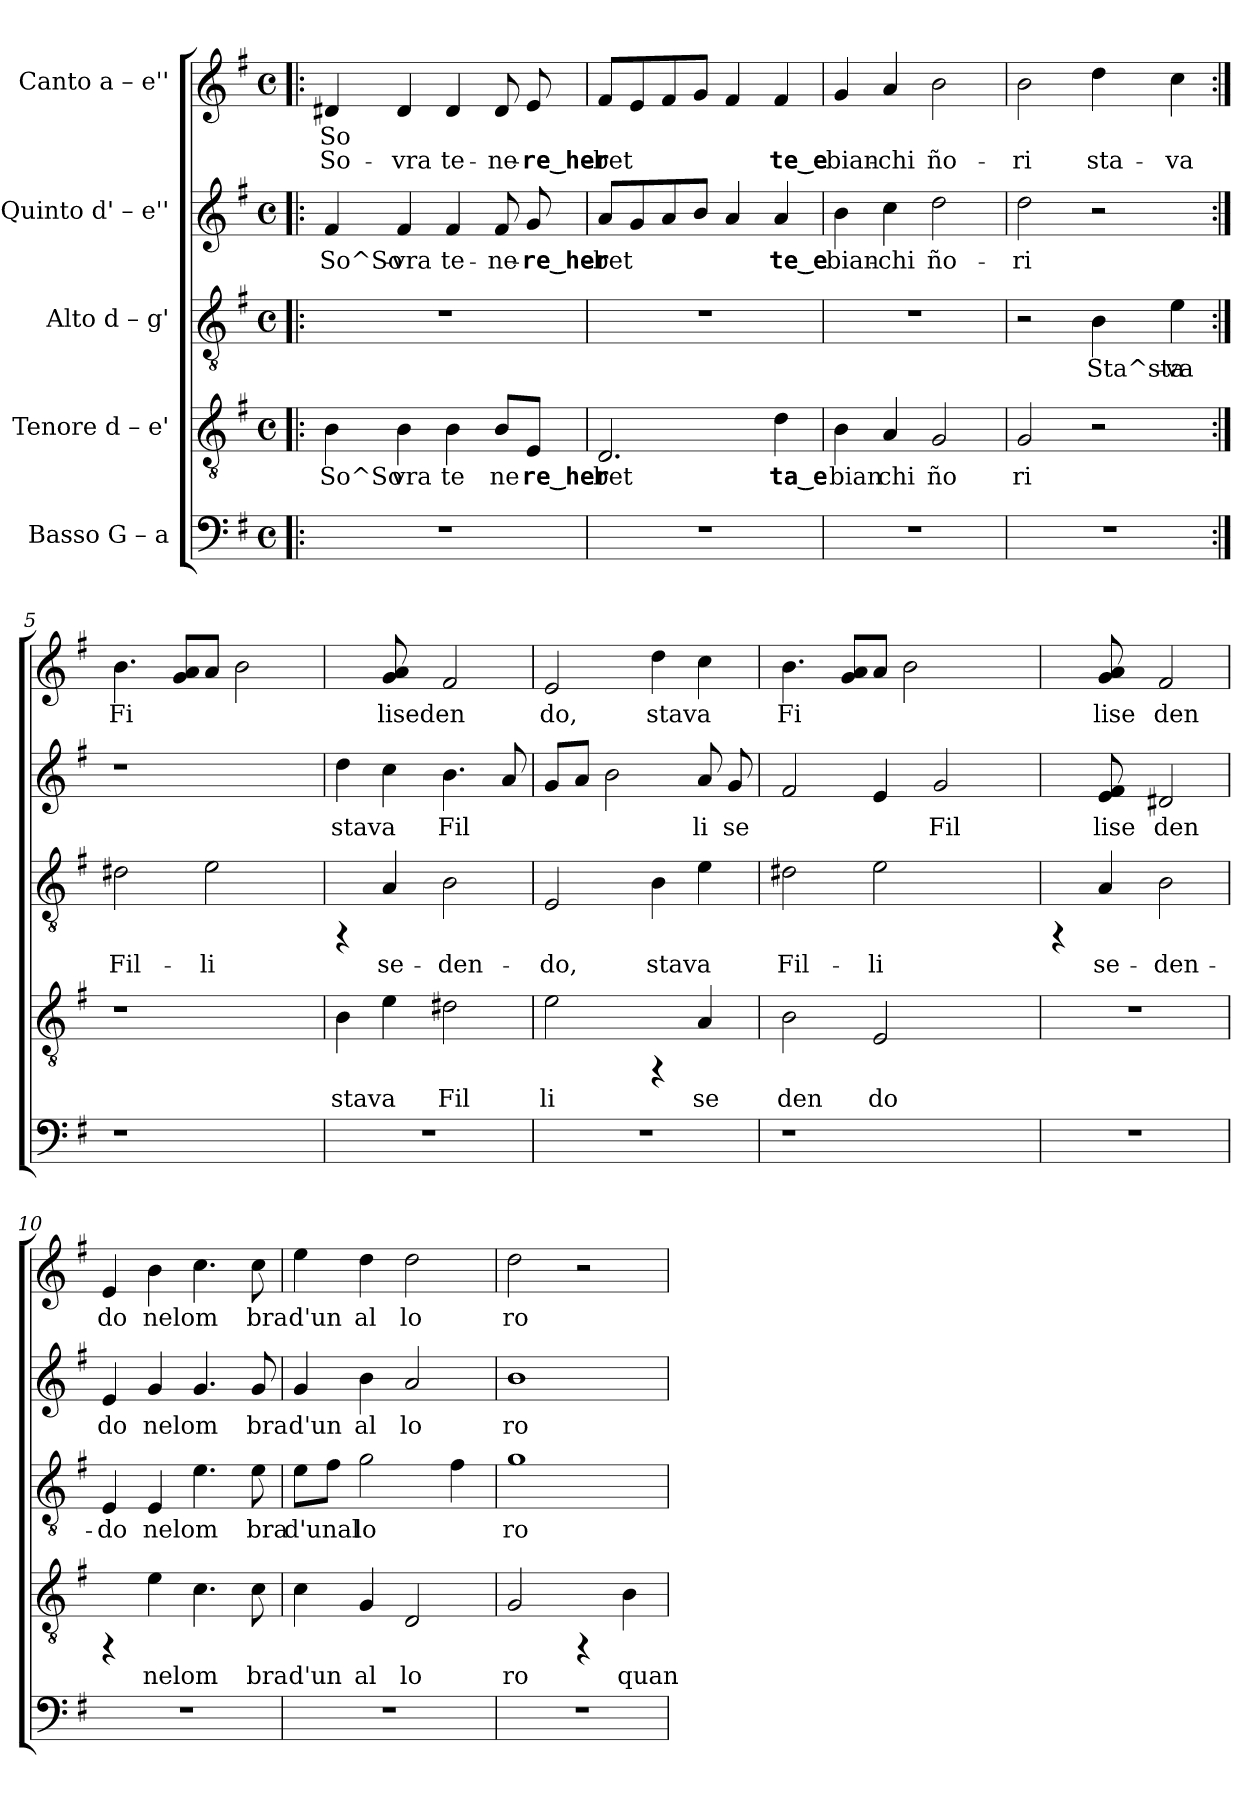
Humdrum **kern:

**kern	**kern	**text	**kern	**text	**kern	**text	**kern	**text	**text
*part5	*part4	*part4	*part3	*part3	*part2	*part2	*part1	*part1	*part1
*staff5	*staff4	*staff4	*staff3	*staff3	*staff2	*staff2	*staff1	*staff1	*staff1
*I"Basso  G – a	*I"Tenore  d – e'	*	*I"Alto  d – g'	*	*I"Quinto  d' – e''	*	*I"Canto  a – e''	*	*
!!LO:PB:g=z
*stria5	*stria5	*	*stria5	*	*stria5	*	*stria5	*	*
*clefF4	*clefGv2	*	*clefGv2	*	*clefG2	*	*clefG2	*	*
*k[f#]	*k[f#]	*	*k[f#]	*	*k[f#]	*	*k[f#]	*	*
*G:	*G:	*	*G:	*	*G:	*	*G:	*	*
*M4/4	*M4/4	*	*M4/4	*	*M4/4	*	*M4/4	*	*
*met(c)	*met(c)	*	*met(c)	*	*met(c)	*	*met(c)	*	*
=1!|:	=1!|:	=1!|:	=1!|:	=1!|:	=1!|:	=1!|:	=1!|:	=1!|:	=1!|:
!	!	!LO:LY:b:rj	!	!	!	!LO:LY:b:rj	!	!LO:LY:b:rj	!LO:LY:b:rj
1r	4B\	So^So	1r	.	4f#/	So^So-	4d#X/	So	So-
!	!	!LO:LY:b:rj	!	!	!	!LO:LY:b:rj	!	!LO:LY:b:rj	!LO:LY:b:rj
.	4B\	vra	.	.	4f#/	-vra	4d#/	-	vra
!	!	!LO:LY:b:rj	!	!	!	!LO:LY:b:rj	!	!LO:LY:b:rj	!LO:LY:b:rj
.	4B\	te	.	.	4f#/	te-	4d#/	.	te-
!	!	!LO:LY:b:rj	!	!	!	!LO:LY:b:rj	!	!LO:LY:b:rj	!LO:LY:b:rj
.	8B/L	ne	.	.	8f#/	-ne-	8d#/	-	ne-
!	!	!LO:LY:b:rj	!	!	!	!LO:LY:b:rj	!	!LO:LY:b:rj	!LO:LY:b:rj
.	8E/J	re‿her	.	.	8g/	-re‿her-	8e/	-	re‿her-
=2	=2	=2	=2	=2	=2	=2	=2	=2	=2
!	!	!LO:LY:b:rj	!	!	!	!LO:LY:b:rj	!	!LO:LY:b:rj	!LO:LY:b:rj
1r	2.D/	bet	1r	.	8a/L	-bet-	8f#/L	-	bet-
!	!	!	!	!	!	!LO:LY:b:rj	!	!LO:LY:b:rj	!LO:LY:b:rj
.	.	.	.	.	8g/	--	8e/	-	-
!	!	!	!	!	!	!LO:LY:b:rj	!	!LO:LY:b:rj	!LO:LY:b:rj
.	.	.	.	.	8a/	--	8f#/	-	-
!	!	!	!	!	!	!LO:LY:b:rj	!	!LO:LY:b:rj	!LO:LY:b:rj
.	.	.	.	.	8b/J	--	8g/J	-	-
!	!	!	!	!	!	!LO:LY:b:rj	!	!LO:LY:b:rj	!LO:LY:b:rj
.	.	.	.	.	4a/	--	4f#/	-	-
!	!	!LO:LY:b:rj	!	!	!	!LO:LY:b:rj	!	!LO:LY:b:rj	!LO:LY:b:rj
.	4d\	ta‿e	.	.	4a/	-te‿e	4f#/	-	te‿e
=3	=3	=3	=3	=3	=3	=3	=3	=3	=3
!	!	!LO:LY:b:rj	!	!	!	!LO:LY:b:rj	!	!LO:LY:b:rj	!LO:LY:b:rj
1r	4B\	bian	1r	.	4b\	bian-	4g/	.	bian-
!	!	!LO:LY:b:rj	!	!	!	!LO:LY:b:rj	!	!LO:LY:b:rj	!LO:LY:b:rj
.	4A/	chi	.	.	4cc\	-chi	4a/	-	chi
!	!	!LO:LY:b:rj	!	!	!	!LO:LY:b:rj	!	!LO:LY:b:rj	!LO:LY:b:rj
.	2G/	ño	.	.	2dd\	ño-	2b\	.	ño-
=4	=4	=4	=4	=4	=4	=4	=4	=4	=4
!	!	!LO:LY:b:rj	!	!	!	!LO:LY:b:rj	!	!LO:LY:b:rj	!LO:LY:b:rj
1r	2G/	ri	2r	.	2dd\	-ri	2b\	-	ri
!	!	!	!	!LO:LY:b:rj	!	!	!	!LO:LY:b:rj	!LO:LY:b:rj
.	2r	.	4B\	Sta^sta-	2r	.	4dd\	.	sta-
!	!	!	!	!LO:LY:b:rj	!	!	!	!LO:LY:b:rj	!LO:LY:b:rj
.	.	.	4e\	-va	.	.	4cc\	-	va
!!LO:LB:g=z
=5:|!	=5:|!	=5:|!	=5:|!	=5:|!	=5:|!	=5:|!	=5:|!	=5:|!	=5:|!
!	!	!	!	!LO:LY:b:rj	!	!	!	!LO:LY:b:rj	!
1r	1r	.	2d#X\	Fil-	1r	.	4.b\	Fi	.
!	!	!	!	!	!	!	!	!LO:LY:b:rj	!
.	.	.	.	.	.	.	8a/ 8g/L	.	.
!	!	!	!	!LO:LY:b:rj	!	!	!	!LO:LY:b:rj	!
.	.	.	2e\	-li	.	.	8a/J	.	.
.	.	.	.	.	.	.	2b\	.	.
8ryy	8ryy	.	8ryy	.	8ryy	.	.	.	.
=6	=6	=6	=6	=6	=6	=6	=6	=6	=6
!	!	!LO:LY:b:rj	!	!	!	!LO:LY:b:rj	!	!	!
1r	4B\	stava	4rFF	.	4dd\	stava	4ryy	.	.
!	!	!LO:LY:b:rj	!	!LO:LY:b:rj	!	!LO:LY:b:rj	!	!LO:LY:b:rj	!
.	4e\	.	4A/	se-	4cc\	.	8a/ 8g/	liseden	.
.	.	.	.	.	.	.	8ryy	.	.
!	!	!LO:LY:b:rj	!	!LO:LY:b:rj	!	!LO:LY:b:rj	!	!LO:LY:b:rj	!
.	2d#X\	Fil	2B\	-den-	4.b\	Fil	2f#/	.	.
!	!	!	!	!	!	!LO:LY:b:rj	!	!	!
.	.	.	.	.	8a/	.	.	.	.
=7	=7	=7	=7	=7	=7	=7	=7	=7	=7
!	!	!LO:LY:b:rj	!	!LO:LY:b:rj	!	!LO:LY:b:rj	!	!LO:LY:b:rj	!
1r	2e\	li	2E/	-do,	8g/L	.	2e/	do,	.
!	!	!	!	!	!	!LO:LY:b:rj	!	!	!
.	.	.	.	.	8a/J	.	.	.	.
!	!	!	!	!	!	!LO:LY:b:rj	!	!	!
.	.	.	.	.	2b\	.	.	.	.
!	!	!	!	!LO:LY:b:rj	!	!	!	!LO:LY:b:rj	!
.	4rFF	.	4B\	stava	.	.	4dd\	stava	.
!	!	!LO:LY:b:rj	!	!LO:LY:b:rj	!	!LO:LY:b:rj	!	!LO:LY:b:rj	!
.	4A/	se	4e\	.	8a/	li	4cc\	.	.
!	!	!	!	!	!	!LO:LY:b:rj	!	!	!
.	.	.	.	.	8g/	se	.	.	.
=8	=8	=8	=8	=8	=8	=8	=8	=8	=8
!	!	!LO:LY:b:rj	!	!LO:LY:b:rj	!	!	!	!LO:LY:b:rj	!
1r	2B\	den	2d#X\	Fil-	2f#/	.	4.b\	Fi	.
!	!	!	!	!	!	!	!	!LO:LY:b:rj	!
.	.	.	.	.	.	.	8a/ 8g/L	.	.
!	!	!LO:LY:b:rj	!	!LO:LY:b:rj	!	!	!	!LO:LY:b:rj	!
.	2E/	do	2e\	-li	4e/	.	8a/J	.	.
.	.	.	.	.	.	.	2b\	.	.
!	!	!	!	!	!	!LO:LY:b:rj	!	!	!
.	.	.	.	.	2g/	Fil	.	.	.
4ryy	4ryy	.	4ryy	.	.	.	.	.	.
.	.	.	.	.	.	.	8ryy	.	.
=9	=9	=9	=9	=9	=9	=9	=9	=9	=9
1r	1r	.	4rFF	.	4ryy	.	4ryy	.	.
!	!	!	!	!LO:LY:b:rj	!	!LO:LY:b:rj	!	!LO:LY:b:rj	!
.	.	.	4A/	se-	8f#/ 8e/	lise	8a/ 8g/	lise	.
.	.	.	.	.	8ryy	.	8ryy	.	.
!	!	!	!	!LO:LY:b:rj	!	!LO:LY:b:rj	!	!LO:LY:b:rj	!
.	.	.	2B\	-den-	2d#X/	den	2f#/	den	.
=10	=10	=10	=10	=10	=10	=10	=10	=10	=10
!	!	!	!	!LO:LY:b:rj	!	!LO:LY:b:rj	!	!LO:LY:b:rj	!
1r	4rFF	.	4E/	-do	4e/	do	4e/	do	.
!	!	!LO:LY:b:rj	!	!LO:LY:b:rj	!	!LO:LY:b:rj	!	!LO:LY:b:rj	!
.	4e\	nelom	4E/	nelom-	4g/	nelom	4b\	nelom	.
!	!	!LO:LY:b:rj	!	!LO:LY:b:rj	!	!LO:LY:b:rj	!	!LO:LY:b:rj	!
.	4.c\	.	4.e\	--	4.g/	.	4.cc\	.	.
!	!	!LO:LY:b:rj	!	!LO:LY:b:rj	!	!LO:LY:b:rj	!	!LO:LY:b:rj	!
.	8c\	bra	8e\	-bra	8g/	bra	8cc\	bra	.
=11	=11	=11	=11	=11	=11	=11	=11	=11	=11
!	!	!LO:LY:b:rj	!	!LO:LY:b:rj	!	!LO:LY:b:rj	!	!LO:LY:b:rj	!
1r	4c\	d'un	8e\L	d'unal-	4g/	d'un	4ee\	d'un	.
!	!	!	!	!LO:LY:b:rj	!	!	!	!	!
.	.	.	8f#\J	--	.	.	.	.	.
!	!	!LO:LY:b:rj	!	!LO:LY:b:rj	!	!LO:LY:b:rj	!	!LO:LY:b:rj	!
.	4G/	al	2g\	-lo-	4b\	al	4dd\	al	.
!	!	!LO:LY:b:rj	!	!	!	!LO:LY:b:rj	!	!LO:LY:b:rj	!
.	2D/	lo	.	.	2a/	lo	2dd\	lo	.
!	!	!	!	!LO:LY:b:rj	!	!	!	!	!
.	.	.	4f#\	--	.	.	.	.	.
!!LO:PB:g=z
=12	=12	=12	=12	=12	=12	=12	=12	=12	=12
!	!	!LO:LY:b:rj	!	!LO:LY:b:rj	!	!LO:LY:b:rj	!	!LO:LY:b:rj	!
1r	2G/	ro	1g	-ro	1b	ro	2dd\	ro	.
.	4rFF	.	.	.	.	.	2r	.	.
!	!	!LO:LY:b:rj	!	!	!	!	!	!	!
.	4B\	quan	.	.	.	.	.	.	.
=	=	=	=	=	=	=	=	=	=
*-	*-	*-	*-	*-	*-	*-	*-	*-	*-
